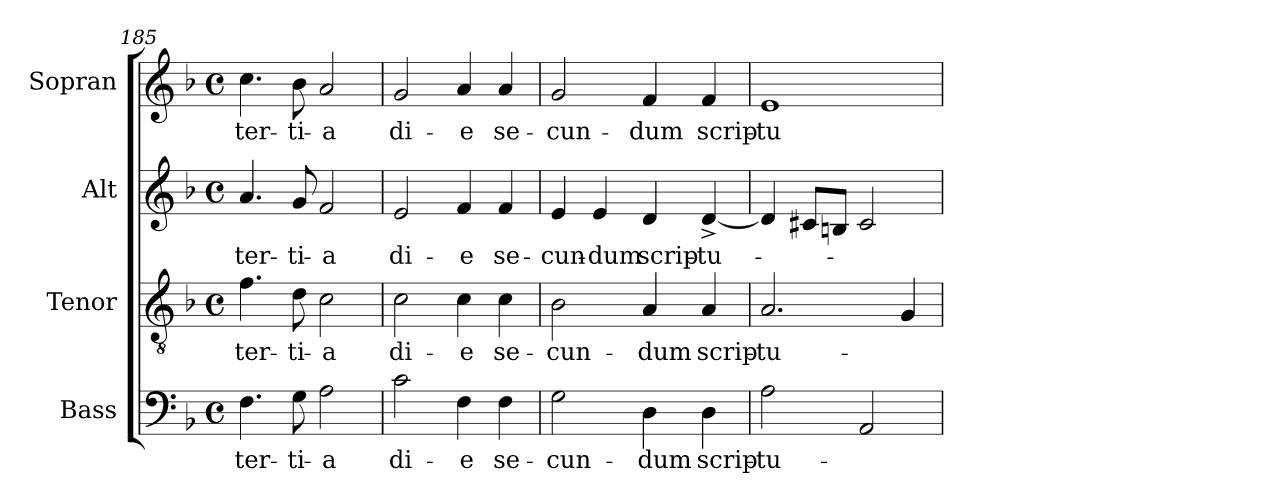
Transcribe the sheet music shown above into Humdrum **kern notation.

**kern	**text	**kern	**text	**kern	**text	**kern	**text
*part4	*part4	*part3	*part3	*part2	*part2	*part1	*part1
*staff4	*staff4	*staff3	*staff3	*staff2	*staff2	*staff1	*staff1
*I"Bass	*	*I"Tenor	*	*I"Alt	*	*I"Sopran	*
*I'B.	*	*I'T.	*	*I'A.	*	*I'S.	*
*clefF4	*	*clefGv2	*	*clefG2	*	*clefG2	*
*k[b-]	*	*k[b-]	*	*k[b-]	*	*k[b-]	*
*F:	*	*F:	*	*F:	*	*F:	*
*M4/4	*	*M4/4	*	*M4/4	*	*M4/4	*
*met(c)	*	*met(c)	*	*met(c)	*	*met(c)	*
=185	=185	=185	=185	=185	=185	=185	=185
!	!LO:LY:b	!	!LO:LY:b	!	!LO:LY:b	!	!LO:LY:b
4.F\	ter-	4.f\	ter-	4.a/	ter-	4.cc\	ter-
!	!LO:LY:b	!	!LO:LY:b	!	!LO:LY:b	!	!LO:LY:b
8G\	-ti-	8d\	-ti-	8g/	-ti-	8b-\	-ti-
!	!LO:LY:b	!	!LO:LY:b	!	!LO:LY:b	!	!LO:LY:b
2A\	-a	2c\	-a	2f/	-a	2a/	-a
=186	=186	=186	=186	=186	=186	=186	=186
!	!LO:LY:b	!	!LO:LY:b	!	!LO:LY:b	!	!LO:LY:b
2c\	di-	2c\	di-	2e/	di-	2g/	di-
!	!LO:LY:b	!	!LO:LY:b	!	!LO:LY:b	!	!LO:LY:b
4F\	-e	4c\	-e	4f/	-e	4a/	-e
!	!LO:LY:b	!	!LO:LY:b	!	!LO:LY:b	!	!LO:LY:b
4F\	se-	4c\	se-	4f/	se-	4a/	se-
=187	=187	=187	=187	=187	=187	=187	=187
!	!LO:LY:b	!	!LO:LY:b	!	!LO:LY:b	!	!LO:LY:b
2G\	-cun-	2B-\	-cun-	4e/	-cun-	2g/	-cun-
!	!	!	!	!	!LO:LY:b	!	!
.	.	.	.	4e/	-dum	.	.
!	!LO:LY:b	!	!LO:LY:b	!	!LO:LY:b	!	!LO:LY:b
4D\	-dum	4A/	-dum	4d/	scrip-	4f/	-dum
!	!LO:LY:b	!	!LO:LY:b	!	!LO:LY:b	!	!LO:LY:b
4D\	scrip-	4A/	scrip-	[4d^>/	-tu-	4f/	scrip-
!!LO:LB:g=z
=188	=188	=188	=188	=188	=188	=188	=188
!	!LO:LY:b	!	!LO:LY:b	!	!	!	!LO:LY:b
2A\	-tu-	2.A/	-tu-	4d/]	.	1e	-tu-
.	.	.	.	8c#X/L	.	.	.
.	.	.	.	8Bn/J	.	.	.
2AA/	.	.	.	2c#/	.	.	.
.	.	4G/	.	.	.	.	.
=	=	=	=	=	=	=	=
*-	*-	*-	*-	*-	*-	*-	*-
